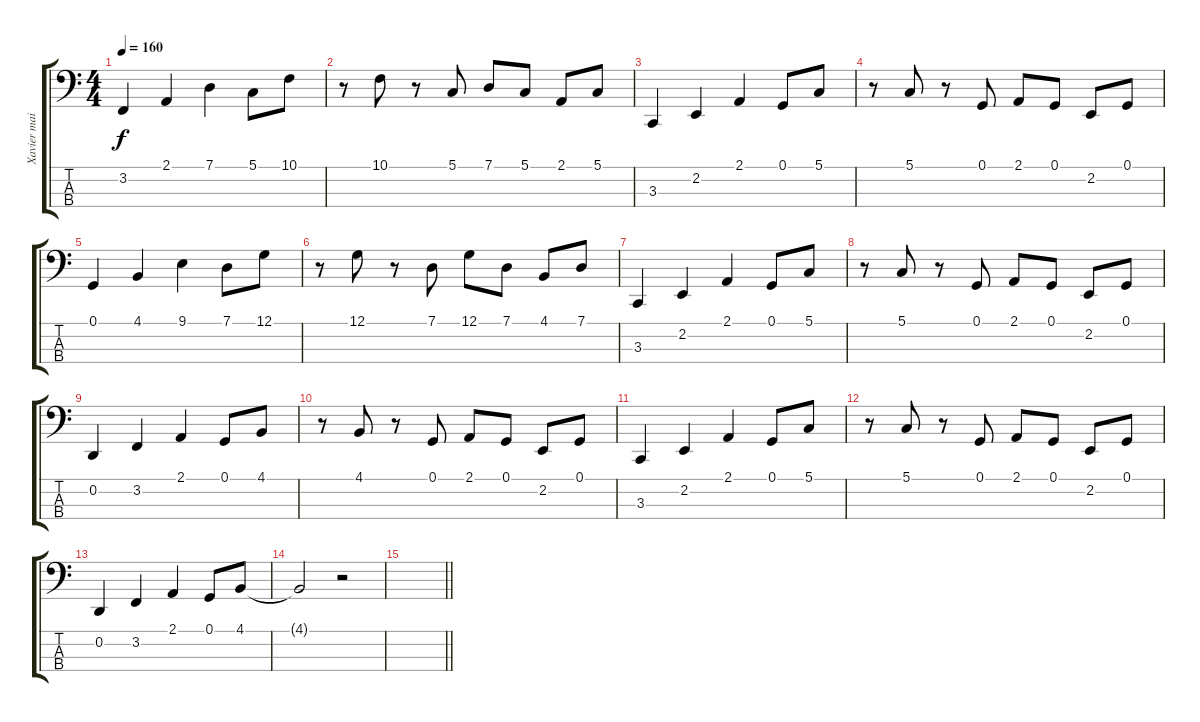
\track ("Xavier main gauche" "Xavier mai") {instrument acousticgrandpiano}
\staff {score tabs}
\tuning (G2 D2 A1 E1) {hide}
\ts (4 4)
\tempo 160
\clef f4
\ks c
3.2.4{dy f} 2.1.4 7.1.4 5.1.8 10.1.8 |
r.8 10.1.8 r.8 5.1.8 7.1.8 5.1.8 2.1.8 5.1.8 |
3.3.4 2.2.4 2.1.4 0.1.8 5.1.8 |
r.8 5.1.8 r.8 0.1.8 2.1.8 0.1.8 2.2.8 0.1.8 |
0.1.4 4.1.4 9.1.4 7.1.8 12.1.8 |
r.8 12.1.8 r.8 7.1.8 12.1.8 7.1.8 4.1.8 7.1.8 |
3.3.4 2.2.4 2.1.4 0.1.8 5.1.8 |
r.8 5.1.8 r.8 0.1.8 2.1.8 0.1.8 2.2.8 0.1.8 |
0.2.4 3.2.4 2.1.4 0.1.8 4.1.8 |
r.8 4.1.8 r.8 0.1.8 2.1.8 0.1.8 2.2.8 0.1.8 |
3.3.4 2.2.4 2.1.4 0.1.8 5.1.8 |
r.8 5.1.8 r.8 0.1.8 2.1.8 0.1.8 2.2.8 0.1.8 |
0.2.4 3.2.4 2.1.4 0.1.8 4.1.8 |
4.1{t}.2 r.2 |
\barLineRight lightlight
